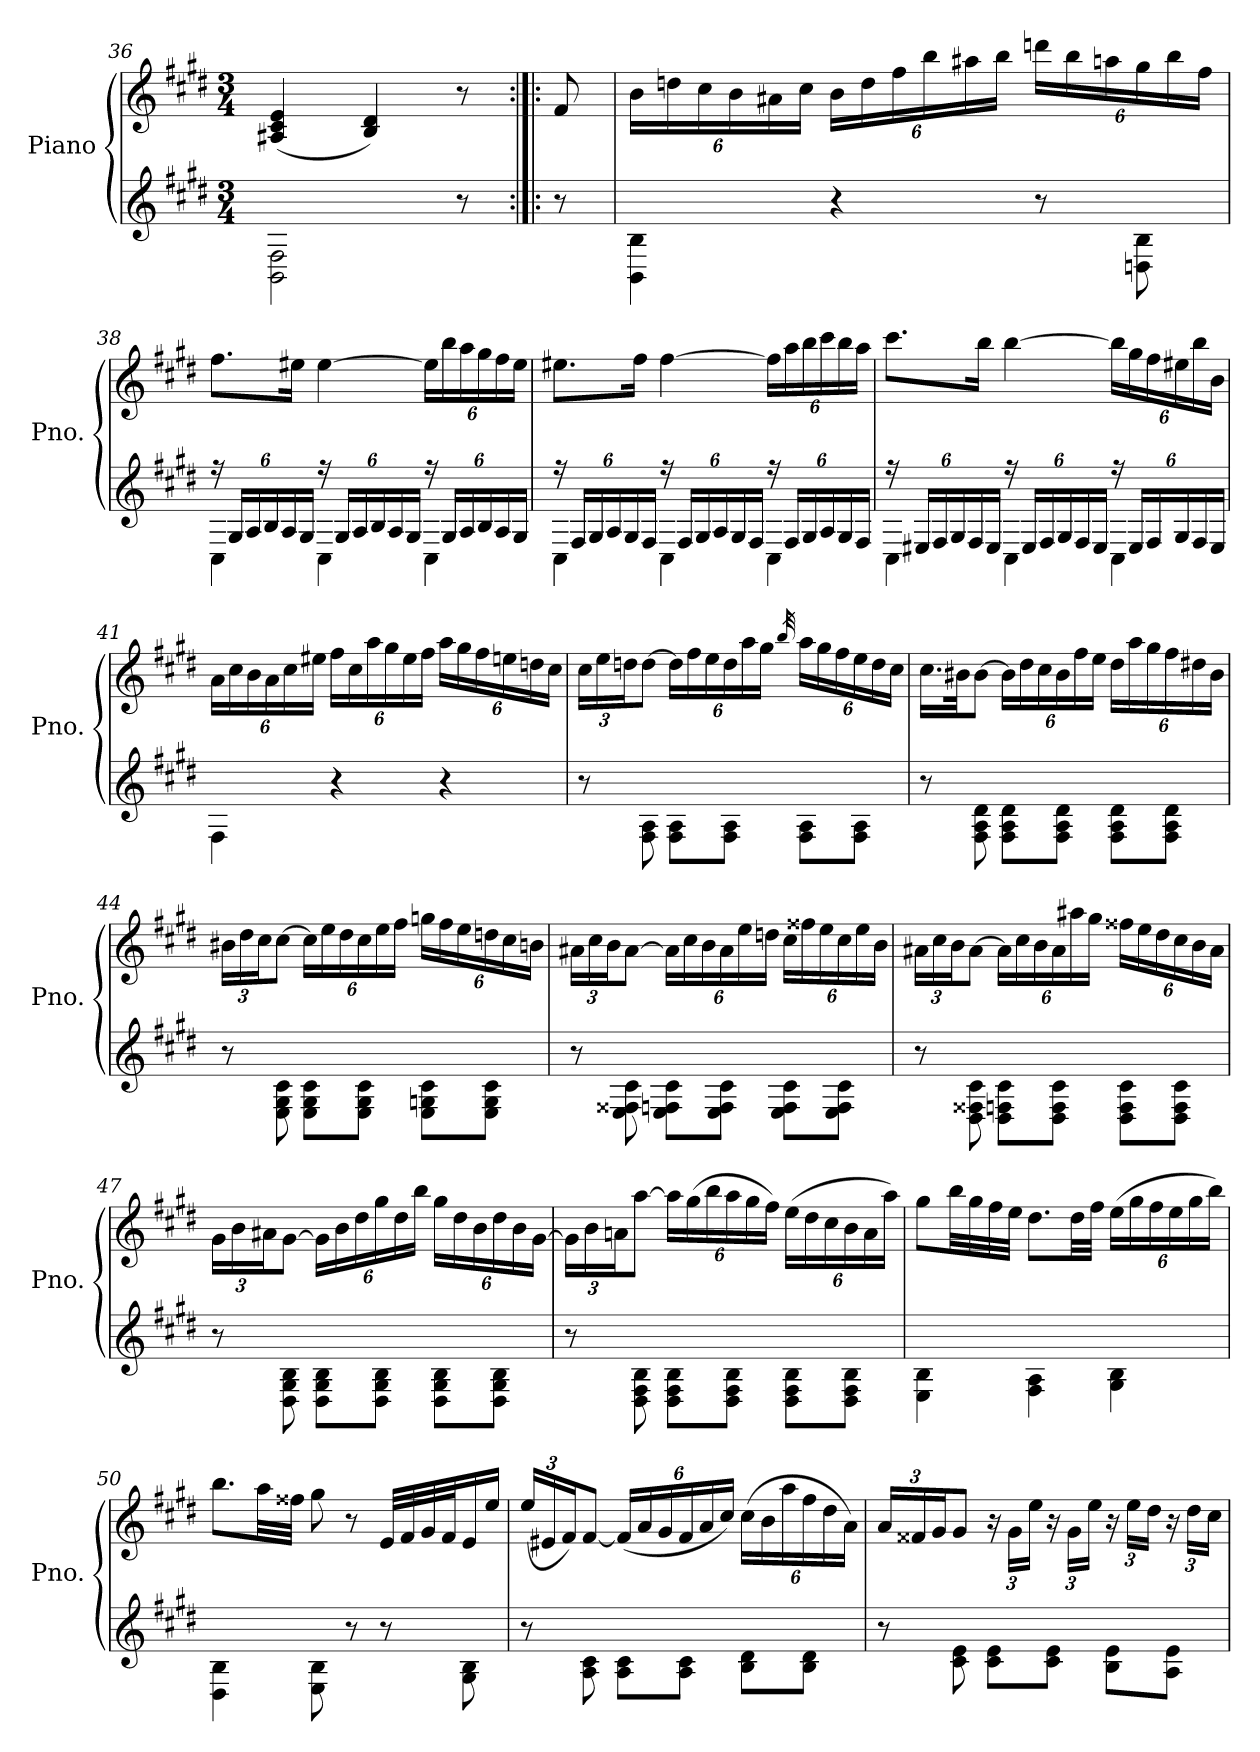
**kern	**kern
*part1	*part1
*staff2	*staff1
*I"Piano	*
*I'Pno.	*
*clefG2	*clefG2
*k[f#c#g#d#]	*k[f#c#g#d#]
*E:	*E:
*M3/4	*M3/4
=36	=36
2BB\ 2F#\	(4A#X/ 4c#/ 4e/
.	4B/ 4d#/)
8r	8r
!!LO:PB:g=z
=36X1:|!|:	=36X1:|!|:
8r	8f#/
=37	=37
*	*Xbrackettup
4BB\ 4B\	24b\LL
.	24ddn\
.	24cc#\
.	24b\
.	24a#X\
.	24cc#\JJ
4r	24b\LL
.	24dd\
.	24ff#\
.	24bb\
.	24aa#X\
.	24bb\JJ
8r	24dddn\LL
.	24bb\
.	24aan\
8Dn\ 8B\	24gg#\
.	24bb\
.	24ff#\JJ
!!LO:LB:g=z
=38	=38
*Xbrackettup	*
*^	*
24r	4C#\	8.ff#\L
24G#/LL	.	.
24A/	.	.
24B/	.	.
24A/	.	.
.	.	16ee#X\Jk
24G#/JJ	.	.
24r	4C#\	[4ee#\
24G#/LL	.	.
24A/	.	.
24B/	.	.
24A/	.	.
24G#/JJ	.	.
24r	4C#\	24ee#\LL]
24G#/LL	.	24bb\
24A/	.	24aa\
24B/	.	24gg#\
24A/	.	24ff#\
24G#/JJ	.	24ee#\JJ
!!LO:LB:g=z
=39	=39	=39
24r	4C#\	8.ee#X\L
24F#/LL	.	.
24G#/	.	.
24A/	.	.
24G#/	.	.
.	.	16ff#\Jk
24F#/JJ	.	.
24r	4C#\	[4ff#\
24F#/LL	.	.
24G#/	.	.
24A/	.	.
24G#/	.	.
24F#/JJ	.	.
24r	4C#\	24ff#\LL]
24F#/LL	.	24aa\
24G#/	.	24bb\
24A/	.	24ccc#\
24G#/	.	24bb\
24F#/JJ	.	24aa\JJ
!!LO:LB:g=z
=40	=40	=40
24r	4C#\	8.ccc#\L
24E#X/LL	.	.
24F#/	.	.
24G#/	.	.
24F#/	.	.
.	.	16bb\Jk
24E#/JJ	.	.
24r	4C#\	[4bb\
24E#/LL	.	.
24F#/	.	.
24G#/	.	.
24F#/	.	.
24E#/JJ	.	.
24r	4C#\	24bb\LL]
24E#/LL	.	24gg#\
24F#/	.	24ff#\
24G#/	.	24ee#X\
24F#/	.	24bb\
24E#/JJ	.	24b\JJ
*v	*v	*
!!LO:LB:g=z
=41	=41
4F#\	24a\LL
.	24cc#\
.	24b\
.	24a\
.	24cc#\
.	24ee#X\JJ
4r	24ff#\LL
.	24cc#\
.	24aa\
.	24gg#\
.	24ee#\
.	24ff#\JJ
4r	24aa\LL
.	24gg#\
.	24ff#\
.	24een\
.	24ddn\
.	24cc#\JJ
=42	=42
8r	24cc#\LL
.	24ee\
.	24ddn\J
8F#\ 8A\	[8dd\J
8F#\ 8A\L	24dd\LL]
.	24ff#\
.	24ee\
8F#\ 8A\J	24dd\
.	24aa\
.	24gg#\JJ
.	32qbb/
8F#\ 8A\L	24aa\LL
.	24gg#\
.	24ff#\
8F#\ 8A\J	24ee\
.	24dd\
.	24cc#\JJ
!!LO:LB:g=z
=43	=43
8r	16.cc#\LL
.	32b#X\JK
8F#\ 8A\ 8d#\	[8b#\J
8F#\ 8A\ 8d#\L	24b#\LL]
.	24dd#\
.	24cc#\
8F#\ 8A\ 8d#\J	24b#\
.	24ff#\
.	24ee\JJ
8F#\ 8A\ 8d#\L	24dd#\LL
.	24aa\
.	24gg#\
8F#\ 8A\ 8d#\J	24ff#\
.	24dd#X\
.	24b#\JJ
!!LO:PB:g=z
=44	=44
8r	24b#X\LL
.	24dd#\
.	24cc#\J
8E\ 8G#\ 8c#\	[8cc#\J
8E\ 8G#\ 8c#\L	24cc#\LL]
.	24ee\
.	24dd#\
8E\ 8G#\ 8c#\J	24cc#\
.	24ee\
.	24ff#\JJ
8E\ 8Gn\ 8c#\L	24ggn\LL
.	24ff#\
.	24ee\
8E\ 8G\ 8c#\J	24ddn\
.	24cc#\
.	24bn\JJ
=45	=45
8r	24a#X\LL
.	24cc#\
.	24b\J
8E\ 8F##X\ 8c#\	[8a#\J
8E\ 8Fn\ 8c#\L	24a#\LL]
.	24cc#\
.	24b\
8E\ 8F\ 8c#\J	24a#\
.	24ee\
.	24ddn\JJ
8E\ 8F\ 8c#\L	24cc#\LL
.	24ff##X\
.	24ee\
8E\ 8F\ 8c#\J	24cc#\
.	24ee\
.	24b\JJ
!!LO:LB:g=z
=46	=46
8r	24a#X\LL
.	24cc#\
.	24b\J
8D#\ 8F##X\ 8c#\	[8a#\J
8D#\ 8Fn\ 8c#\L	24a#\LL]
.	24cc#\
.	24b\
8D#\ 8F\ 8c#\J	24a#\
.	24aa#X\
.	24gg#\JJ
8D#\ 8F\ 8c#\L	24ff##X\LL
.	24ee\
.	24dd#\
8D#\ 8F\ 8c#\J	24cc#\
.	24b\
.	24a#\JJ
!!LO:LB:g=z
=47	=47
8r	24g#\LL
.	24b\
.	24a#X\J
8D#\ 8G#\ 8B\	[8g#\J
8D#\ 8G#\ 8B\L	24g#\LL]
.	24b\
.	24dd#\
8D#\ 8G#\ 8B\J	24gg#\
.	24dd#\
.	24bb\JJ
8D#\ 8G#\ 8B\L	24gg#\LL
.	24dd#\
.	24b\
8D#\ 8G#\ 8B\J	24dd#\
.	24b\
.	[24g#\JJ
=48	=48
8r	24g#\LL]
.	24b\
.	24an\J
8D#\ 8F#\ 8B\	[8aa\J
8D#\ 8F#\ 8B\L	24aa\LL]
.	(24gg#\
.	24bb\
8D#\ 8F#\ 8B\J	24aa\
.	24gg#\
.	24ff#\JJ)
8D#\ 8F#\ 8B\L	(24ee\LL
.	24dd#\
.	24cc#\
8D#\ 8F#\ 8B\J	24b\
.	24a\
.	24aa\JJ)
=49	=49
4E\ 4B\	8gg#\L
.	32bb\LL
.	32gg#\
.	32ff#\
.	32ee\JJJ
4F#\ 4A\	8.dd#\L
.	32dd#\LL
.	32ff#\JJJ
4G#\ 4B\	(24ee\LL
.	24gg#\
.	24ff#\
.	24ee\
.	24gg#\
.	24bb\JJ)
!!LO:LB:g=z
=50	=50
4D#\ 4B\	8.bb\L
.	32aa\LL
.	32ff##X\JJJ
8E\ 8B\	8gg#\
8r	8r
8r	32e/LLL
.	32f#/
.	32g#/
.	32f#/J
8G#\ 8B\	16e/
.	16ee/JJ
=51	=51
8r	(24ee/LL
.	24e#X/
.	24f#/J)
8A\ 8c#\	[8f#/J
8A\ 8c#\L	(24f#/LL]
.	24a/
.	24g#/
8A\ 8c#\J	24f#/
.	24a/
.	24cc#/JJ)
8B\ 8d#\L	(24cc#\LL
.	24b\
.	24aa\
8B\ 8d#\J	24ff#\
.	24dd#\
.	24a\JJ)
=52	=52
8r	24a/LL
.	24f##X/
.	24g#/J
8c#\ 8e\	8g#/J
8c#\ 8e\L	24r
.	24g#\LL
.	24ee\JJ
8c#\ 8e\J	24r
.	24g#\LL
.	24ee\JJ
8B\ 8e\L	24r
.	24ee\LL
.	24dd#\JJ
8A\ 8e\J	24r
.	24dd#\LL
.	24cc#\JJ
=	=
*-	*-
